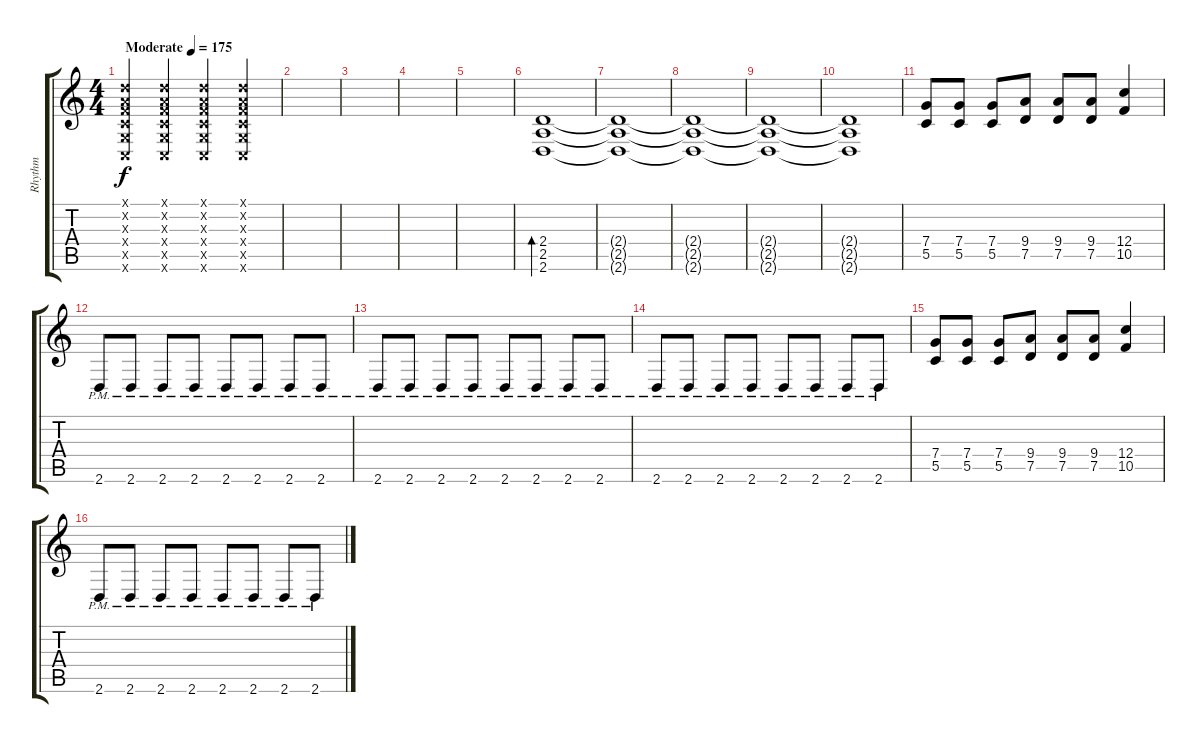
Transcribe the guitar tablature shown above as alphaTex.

\track ("Rhythm" "Rhythm") {instrument distortionguitar}
\staff {score tabs}
\tuning (D4 A3 F3 C3 G2 C2) {hide}
\ts (4 4)
\tempo (175 "Moderate")
\clef g2
\ks c
(0.1{x} 0.2{x} 0.3{x} 0.4{x} 0.5{x} 0.6{x}).4{dy f instrument distortionguitar} (0.1{x} 0.2{x} 0.3{x} 0.4{x} 0.5{x} 0.6{x}).4 (0.1{x} 0.2{x} 0.3{x} 0.4{x} 0.5{x} 0.6{x}).4 (0.1{x} 0.2{x} 0.3{x} 0.4{x} 0.5{x} 0.6{x}).4 |
|
|
|
|
(2.4 2.5 2.6).1{bd 240} |
(2.4{t} 2.5{t} 2.6{t}).1 |
(2.4{t} 2.5{t} 2.6{t}).1 |
(2.4{t} 2.5{t} 2.6{t}).1 |
(2.4{t} 2.5{t} 2.6{t}).1 |
(7.4 5.5).8 (7.4 5.5).8 (7.4 5.5).8 (9.4 7.5).8 (9.4 7.5).8 (9.4 7.5).8 (12.4 10.5).4 |
2.6{pm}.8 2.6{pm}.8 2.6{pm}.8 2.6{pm}.8 2.6{pm}.8 2.6{pm}.8 2.6{pm}.8 2.6{pm}.8 |
2.6{pm}.8 2.6{pm}.8 2.6{pm}.8 2.6{pm}.8 2.6{pm}.8 2.6{pm}.8 2.6{pm}.8 2.6{pm}.8 |
2.6{pm}.8 2.6{pm}.8 2.6{pm}.8 2.6{pm}.8 2.6{pm}.8 2.6{pm}.8 2.6{pm}.8 2.6{pm}.8 |
(7.4 5.5).8 (7.4 5.5).8 (7.4 5.5).8 (9.4 7.5).8 (9.4 7.5).8 (9.4 7.5).8 (12.4 10.5).4 |
2.6{pm}.8 2.6{pm}.8 2.6{pm}.8 2.6{pm}.8 2.6{pm}.8 2.6{pm}.8 2.6{pm}.8 2.6{pm}.8
